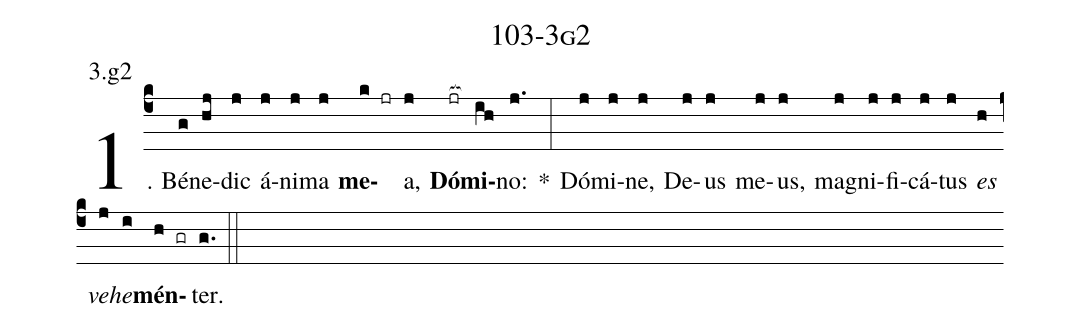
name: 103-3g2;
annotation: 3.g2;
%%
(c4)1. Bé(g)ne(hj)dic(j) á(j)ni(j)ma(j) <b>me</b>(k jr)a,(j) <b>Dó</b>(jr[ocb:1{])<b>mi</b>(ih[ocb:0}])no:(j.) *(:) Dó(j)mi(j)ne,(j) De(j)us(j) me(j)us,(j) ma(j)gni(j)fi(j)cá(j)tus(j) <i>es</i>(h) <i>ve</i>(j)<i>he</i>(i)<b>mén</b>(h gr)ter.(g.) (::)
